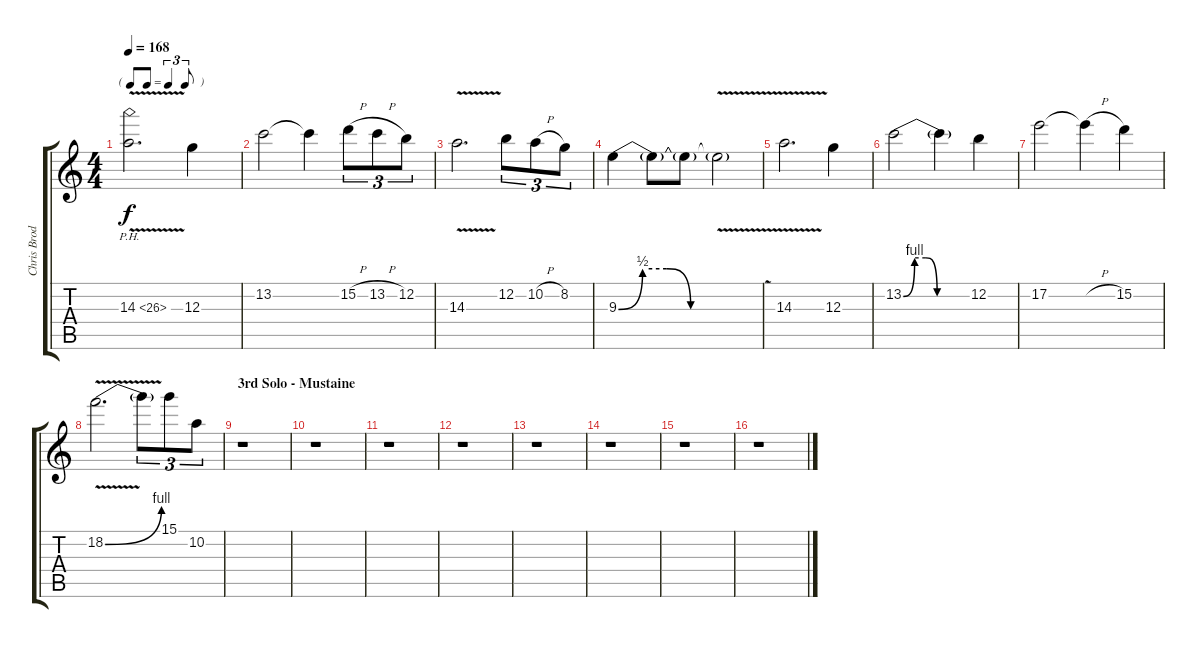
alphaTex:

\track ("Chris Broderick Lead" "Chris Brod") {instrument distortionguitar}
\staff {score tabs}
\tuning (E4 B3 G3 D3 A2 E2) {hide}
\ts (4 4)
\tf triplet8th
\tempo 168
\clef g2
\ks c
14.3{ph 12 v}.2{d dy f} 12.3.4 |
13.2.2 13.2{t}.4 15.2{h}.8{tu (3 2)} 13.2{h}.8{tu (3 2)} 12.2.8{tu (3 2)} |
14.3{v}.2{d} 12.2.8{tu (3 2)} 10.2{h}.8{tu (3 2)} 8.2.8{tu (3 2)} |
9.3{be (custom 0 0 10 2 20 2 30 0 60 0)}.4 9.3{t}.8 9.3{t}.8 9.3{v t}.2 |
14.3{v}.2{d} 12.3.4 |
13.2{be (custom 0 0 10 4 20 4 30 0 60 0)}.2 13.2{t}.4 12.2.4 |
17.2.2 17.2{h t}.4 15.2.4 |
18.2{be (bend 0 0 60 4) v}.2{d} 18.2{t}.8{tu (3 2)} 15.1.8{tu (3 2)} 10.2.8{tu (3 2)} |
\section ("" "3rd Solo - Mustaine")
r.1 |
r.1 |
r.1 |
r.1 |
r.1 |
r.1 |
r.1 |
r.1
